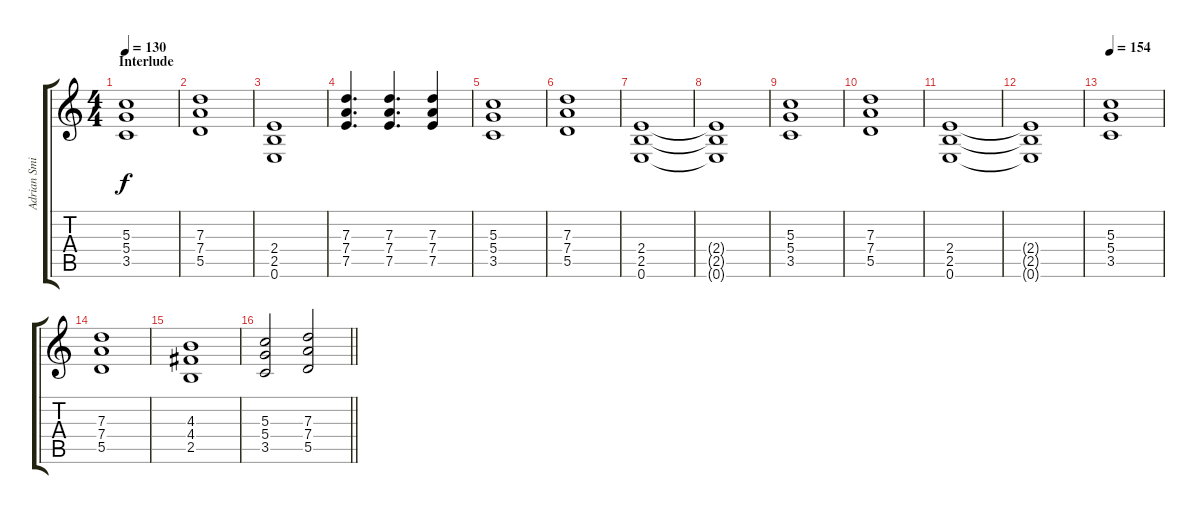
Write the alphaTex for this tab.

\track ("Adrian Smith" "Adrian Smi") {instrument distortionguitar}
\staff {score tabs}
\tuning (E4 B3 G3 D3 A2 E2) {hide}
\ts (4 4)
\section ("" "Interlude")
\tempo 130
\clef g2
\ks c
(5.3 5.4 3.5).1{dy f} |
(7.3 7.4 5.5).1 |
(2.4 2.5 0.6).1 |
(7.3 7.4 7.5).4{d} (7.3 7.4 7.5).4{d} (7.3 7.4 7.5).4 |
(5.3 5.4 3.5).1 |
(7.3 7.4 5.5).1 |
(2.4 2.5 0.6).1 |
(2.4{t} 2.5{t} 0.6{t}).1 |
(5.3 5.4 3.5).1 |
(7.3 7.4 5.5).1 |
(2.4 2.5 0.6).1 |
(2.4{t} 2.5{t} 0.6{t}).1 |
\tempo 154
(5.3 5.4 3.5).1 |
(7.3 7.4 5.5).1 |
(4.3 4.4 2.5).1 |
\barLineRight lightlight
(5.3 5.4 3.5).2 (7.3 7.4 5.5).2
